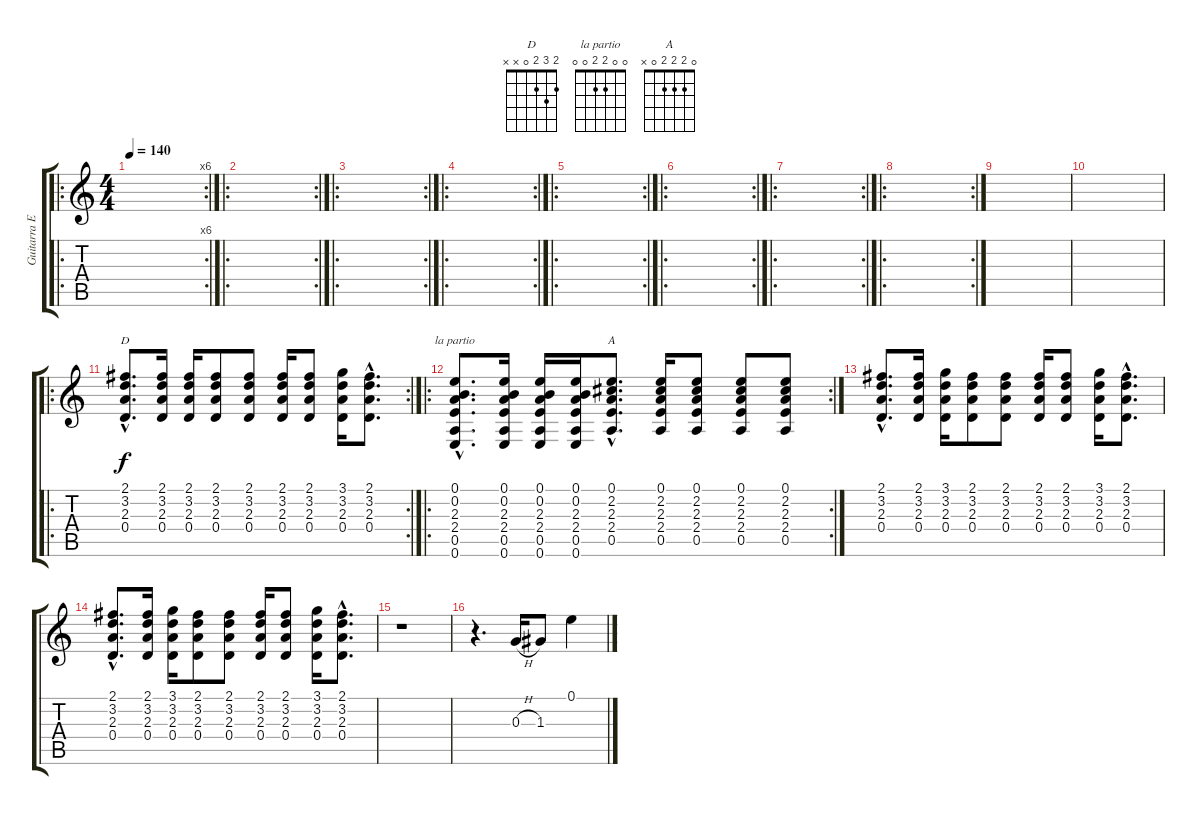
\track ("Guitarra Electrica" "Guitarra E") {instrument distortionguitar}
\staff {score tabs}
\tuning (E4 B3 G3 D3 A2 E2) {hide}
\chord ("D" 2 3 2 0 x x)
\chord ("la partio" 0 0 2 2 0 0)
\chord ("A" 0 2 2 2 0 x)
\ro
\rc 6
\ts (4 4)
\tempo 140
\clef g2
\ks c
|
\ro
\rc 2
|
\ro
\rc 2
|
\ro
\rc 2
|
\ro
\rc 2
|
\ro
\rc 2
|
\ro
\rc 2
|
\ro
\rc 2
|
|
|
\ro
\rc 2
(2.1{hac} 3.2{hac} 2.3{hac} 0.4{hac}).8{d ch "D"} (2.1 3.2 2.3 0.4).16 (2.1 3.2 2.3 0.4).16 (2.1 3.2 2.3 0.4).8 (2.1 3.2 2.3 0.4).8 (2.1 3.2 2.3 0.4).16 (2.1 3.2 2.3 0.4).8 (3.1 3.2 2.3 0.4).16 (2.1{hac} 3.2{hac} 2.3{hac} 0.4{hac}).8{d} |
\ro
\rc 2
(0.1{hac} 0.2{hac} 2.3{hac} 2.4{hac} 0.5{hac} 0.6{hac}).8{d ch "la partio"} (0.1 0.2 2.3 2.4 0.5 0.6).16 (0.1 0.2 2.3 2.4 0.5 0.6).16 (0.1 0.2 2.3 2.4 0.5 0.6).16 (0.1{hac} 2.2{hac} 2.3{hac} 2.4{hac} 0.5{hac}).8{d ch "A"} (0.1 2.2 2.3 2.4 0.5).16 (0.1 2.2 2.3 2.4 0.5).8 (0.1 2.2 2.3 2.4 0.5).8 (0.1 2.2 2.3 2.4 0.5).8 |
(2.1{hac} 3.2{hac} 2.3{hac} 0.4{hac}).8{d} (2.1 3.2 2.3 0.4).16 (3.1 3.2 2.3 0.4).16 (2.1 3.2 2.3 0.4).8 (2.1 3.2 2.3 0.4).8 (2.1 3.2 2.3 0.4).16 (2.1 3.2 2.3 0.4).8 (3.1 3.2 2.3 0.4).16 (2.1{hac} 3.2{hac} 2.3{hac} 0.4{hac}).8{d} |
(2.1{hac} 3.2{hac} 2.3{hac} 0.4{hac}).8{d} (2.1 3.2 2.3 0.4).16 (3.1 3.2 2.3 0.4).16 (2.1 3.2 2.3 0.4).8 (2.1 3.2 2.3 0.4).8 (2.1 3.2 2.3 0.4).16 (2.1 3.2 2.3 0.4).8 (3.1 3.2 2.3 0.4).16 (2.1{hac} 3.2{hac} 2.3{hac} 0.4{hac}).8{d} |
r.1 |
r.4{d} 0.3{h}.16 1.3.8 0.1.4
